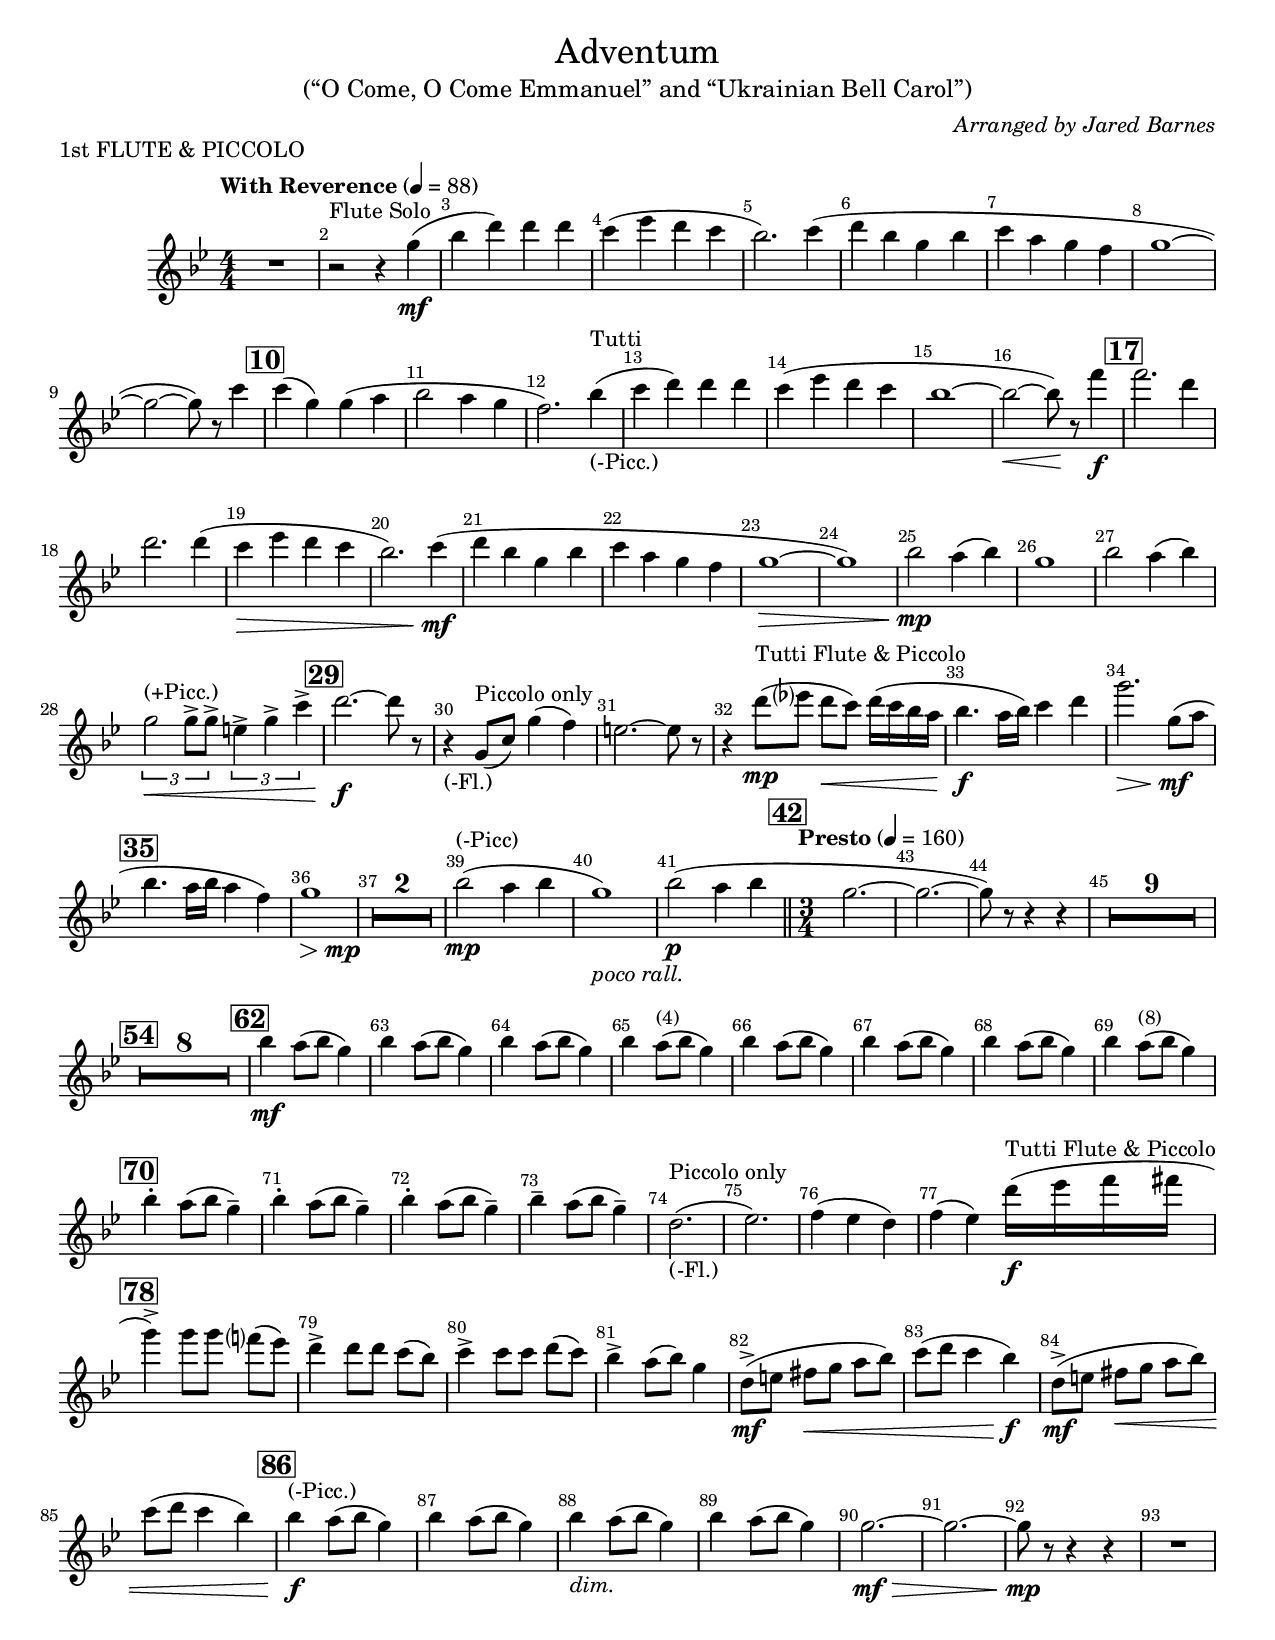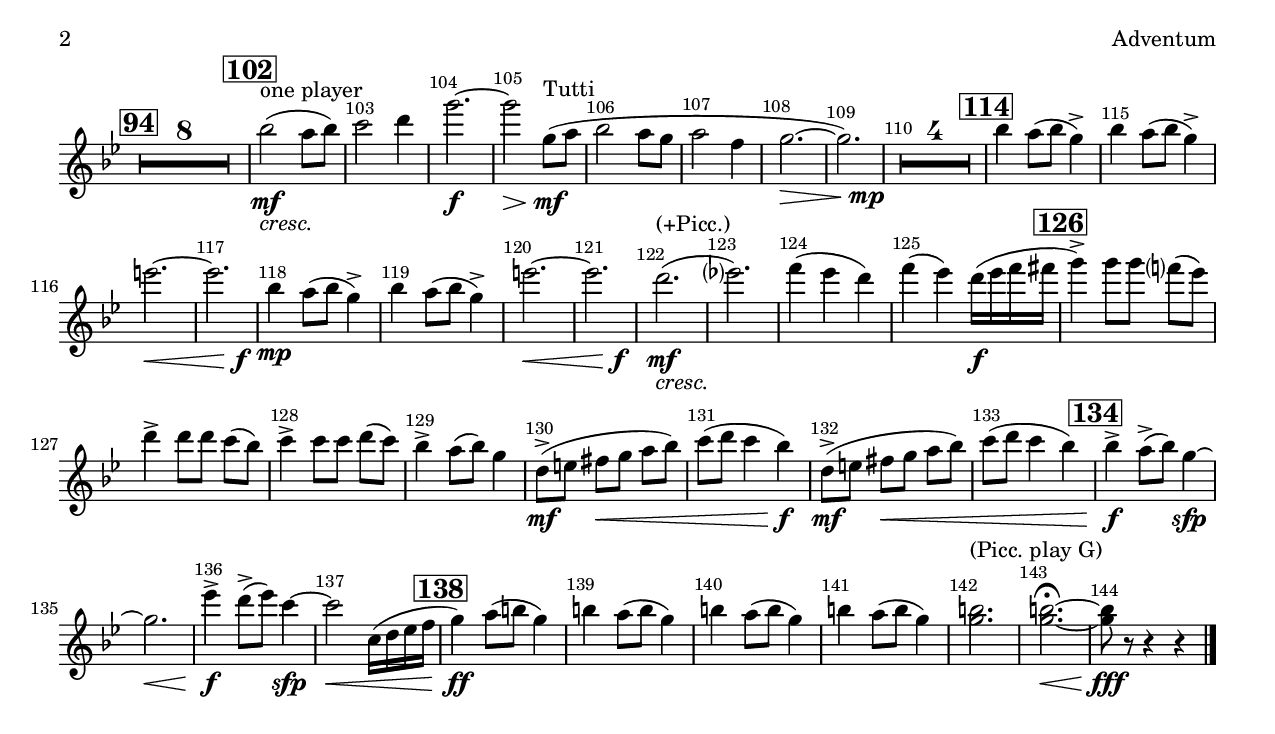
\version "2.18.2"
\language "english"

\version "2.18.2"
\language "english"

\header {
  title = \markup \normal-text "Adventum"
  subtitle = \markup \normal-text "(“O Come, O Come Emmanuel” and “Ukrainian Bell Carol”)"
  composer = \markup \italic "Arranged by Jared Barnes"
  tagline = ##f
}

#(set-global-staff-size 19)

\paper {
  #(set-paper-size "ansi a")
  oddHeaderMarkup = \markup \fill-line {
    \on-the-fly #print-page-number-check-first
    \fromproperty #'header:title
    \on-the-fly #print-page-number-check-first
    \fromproperty #'page:page-number-string
  }
  evenHeaderMarkup = \markup \fill-line {
    \on-the-fly #print-page-number-check-first
    \fromproperty #'page:page-number-string
    \fromproperty #'header:title
  }
}

rehearsalMark = {
  \once \override Score.BarNumber.break-visibility = ##(#f #f #f)
  \mark \default
}

scoreOutline = {
  \compressFullBarRests
  \override MultiMeasureRest.expand-limit = #1
  \set Score.markFormatter = #format-mark-box-barnumbers
  \override Score.BarNumber.break-visibility = #end-of-line-invisible
  \context Score \applyContext #(set-bar-number-visibility 1)
  \numericTimeSignature

  \overrideTimeSignatureSettings 3/4 1/4 #'(1 1 1) #'()

  \time 4/4
  \tempo "With Reverence" 4 = 88
  \key bf \major
  s1*9

  %%% m. 10 %%%
  \rehearsalMark
  | s1*7

  %%% m. 17 %%%
  \rehearsalMark
  | s1*12

  %%% m. 29 %%%
  \rehearsalMark
  | s1*6

  %%% m. 35 %%%
  \rehearsalMark
  | s1*5

  % m. 40
  | s1*2_\markup \italic "poco rall."

  %%% m. 42 %%%
  \rehearsalMark
  \bar "||"
  \time 3/4
  \tempo "Presto" 4 = 160
  | s2.*12

  %%% m. 54 %%%
  \rehearsalMark
  | s2.*8

  %%% m. 62 %%%
  \rehearsalMark
  | s2.*8

  %%% m. 70 %%%
  \rehearsalMark
  | s2.*8

  %%% m. 78 %%%
  \rehearsalMark
  | s2.*8

  %%% m. 86 %%%
  \rehearsalMark
  | s2.*8

  %%% m. 94 %%%
  \rehearsalMark
  | s2.*8

  %%% m. 102 %%%
  \rehearsalMark
  | s2.*12

  %%% m. 114 %%%
  \rehearsalMark
  | s2.*12

  %%% m. 126 %%%
  \rehearsalMark
  | s2.*8

  %%% m. 134 %%%
  \rehearsalMark
  | s2.*4

  %%% m. 138 %%%
  \rehearsalMark
  | s2.*5

  % m. 143
  | s2.*1\fermata

  % m. 144
  | s2.*1

  \bar "|."
}


\header {
  piece = "1st FLUTE & PICCOLO"
}

partFluteOnePiccolo = \relative c''' {
  R1*1



  |
  % m. 2
  r2^"Flute Solo"

  r4
  g4(\mf
  |
  % m. 3
  bf4
  d4)
  d4
  d4
  |
  % m. 4
  c4(
  ef4
  d4
  c4
  |
  % m. 5
  bf2.)


  c4(
  |
  % m. 6
  d4
  bf4
  g4
  bf4
  |
  % m. 7
  c4
  a4
  g4
  f4
  |
  % m. 8
  g1~



  |
  % m. 9
  g2~

  g8) r8
  c4
  |
  % m. 10
  c4(
  g4)
  g4(
  a4
  |
  % m. 11
  bf2

  a4
  g4
  |
  % m. 12
  f2.)


  bf4(^"Tutti"_"(-Picc.)"
  |
  % m. 13
  c4
  d4)
  d4
  d4
  |
  % m. 14
  c4(
  ef4
  d4
  c4
  |
  % m. 15
  bf1~



  |
  % m. 16
  bf2~\<

  bf8)\! r8
  f'4\f
  |
  % m. 17
  f2.


  d4
  |
  % m. 18
  d2.


  d4(
  |
  % m. 19
  c4\>
  ef4
  d4
  c4
  |
  % m. 20
  bf2.)


  c4(\mf
  |
  % m. 21
  d4
  bf4
  g4
  bf4
  |
  % m. 22
  c4
  a4
  g4
  f4
  |
  % m. 23
  g1~\>


  |
  % m. 24
  g1)



  |
  % m. 25
  bf2\mp

  a4(
  bf4)
  |
  % m. 26
  g1



  |
  % m. 27
  bf2

  a4(
  bf4)
  |
  % m. 28
  \tuplet 3/2 { g2^"(+Picc.)"\<
    g8-> g8-> }
  \tuplet 3/2 { e4-> g4->
    c4-> }
  |
  % m. 29
  d2.~\f


  d8 r8
  |
  % m. 30
  r4_"(-Fl.)"
  g,,8(^"Piccolo only" c8)
  g'4(
  f4)
  |
  % m. 31
  e2.~


  e8 r8
  |
  % m. 32
  r4
  d'8(\mp^"Tutti Flute & Piccolo" ef?8
  d8\< c8)
  d16( c16 bf16 a16
  |
  % m. 33
  bf4.\f
    a16 bf16)
  c4
  d4
  |
  % m. 34
  g2.\>


  g,8(\mf a8
  |
  % m. 35
  bf4.
    a16 bf16
  a4
  f4)
  |
  % m. 36
  << g1 { s2.\>


  s4\mp } >>
  |
  % m. 37, 38
  R1*2
  |
  % m. 39
  bf2(\mp^"(-Picc)"

  a4
  bf4
  |
  % m. 40
  g1)



  |
  % m. 41
  bf2(\p

  a4
  bf4
  |
  % m. 42
  g2.~


  |
  % m. 43
  g2.~


  |
  % m. 44
  g8) r8
  r4
  r4
  |
  % m. 45, 46, 47, 48, 49, 50, 51, 52, 53, 54, 55, 56, 57, 58, 59, 60
  % m. 61
  R2.*17
  |
  % m. 62
  bf4\mf
  a8( bf8
  g4)
  |
  % m. 63
  bf4
  a8( bf8
  g4)
  |
  % m. 64
  bf4
  a8( bf8
  g4)
  |
  % m. 65
  bf4
  a8(^\markup \smaller "(4)" bf8
  g4)
  |
  % m. 66
  bf4
  a8( bf8
  g4)
  |
  % m. 67
  bf4
  a8( bf8
  g4)
  |
  % m. 68
  bf4
  a8( bf8
  g4)
  |
  % m. 69
  bf4
  a8(^\markup \smaller "(8)" bf8
  g4)
  |
  % m. 70
  bf4-.
  a8( bf8
  g4)--
  |
  % m. 71
  bf4-.
  a8( bf8
  g4)--
  |
  % m. 72
  bf4-.
  a8( bf8
  g4)--
  |
  % m. 73
  bf4--
  a8( bf8
  g4)--
  |
  % m. 74
  d2.(^"Piccolo only"_"(-Fl.)"


  |
  % m. 75
  ef2.)


  |
  % m. 76
  f4(
  ef4
  d4)
  |
  % m. 77
  f4(
  ef4)
  d'16(\f^"Tutti Flute & Piccolo" ef16 f16 fs16
  |
  % m. 78
  g4)->
  g8 g8
  f?8( ef8)
  |
  % m. 79
  d4->
  d8 d8
  c8( bf8)
  |
  % m. 80
  c4->
  c8 c8
  d8( c8)
  |
  % m. 81
  bf4->
  a8( bf8)
  g4
  |
  % m. 82
  d8->\mf( e8
  fs8\< g8
  a8 bf8)
  |
  % m. 83
  c8( d8
  c4
  bf4)\f
  |
  % m. 84
  d,8->\mf( e8
  fs8\< g8
  a8 bf8)
  |
  % m. 85
  c8( d8
  c4
  bf4)
  |
  % m. 86
  bf4\f^"(-Picc.)"
  a8( bf8
  g4)
  |
  % m. 87
  bf4
  a8( bf8
  g4)
  |
  % m. 88
  bf4_\markup \italic "dim."
  a8( bf8
  g4)
  |
  % m. 89
  bf4
  a8( bf8
  g4)
  |
  % m. 90
  g2.~\mf\>


  |
  % m. 91
  g2.~


  |
  % m. 92
  g8\mp r8
  r4
  r4
  |
  % m. 93
  R2.*1\pageBreak


  |
  % 94, 95, 96, 97, 98, 99, 101, 101
  R2.*8
  |
  % m. 102
  bf2(\mf^"one player"_\markup \italic "cresc."

  a8 bf8)
  |
  % m. 103
  c2

  d4
  |
  % m. 104
  g2.~\f


  |
  % m. 105
  g2\>

  g,8(\mf^"Tutti" a8
  |
  % m. 106
  bf2

  a8 g8
  |
  % m. 107
  a2

  f4
  |
  % m. 108
  g2.~\>


  |
  % m. 109
  << g2.) { s2

  s4\mp } >>
  |
  % m. 110, 111, 112, 113
  R2.*4
  |
  % m. 114
  bf4
  a8( bf8
  g4)->
  |
  % m. 115
  bf4
  a8( bf8
  g4)->
  |
  % m. 116
  e'2.~\<


  |
  % m. 117
  << e2. { s2

  s4\f } >>
  |
  % m. 118
  bf4\mp
  a8( bf8
  g4)->
  |
  % m. 119
  bf4
  a8( bf8
  g4)->
  |
  % m. 120
  e'2.~\<


  |
  % m. 121
  << e2. { s2

  s4\f } >>
  |
  % m. 122
  d2.(\mf^"(+Picc.)"_\markup \italic "cresc."


  |
  % m. 123
  ef?2.)


  |
  % m. 124
  f4(
  ef4
  d4)
  |
  % m. 125
  f4(
  ef4)
  d16(\f ef16 f16 fs16
  |
  % m. 126
  g4)->
  g8 g8
  f?8( ef8)
  |
  % m. 127
  d4->
  d8 d8
  c8( bf8)
  |
  % m. 128
  c4->
  c8 c8
  d8( c8)
  |
  % m. 129
  bf4->
  a8( bf8)
  g4
  |
  % m. 130
  d8->(\mf e8
  fs8\< g8
  a8 bf8)
  |
  % m. 131
  c8( d8
  c4
  bf4)\f
  |
  % m. 132
  d,8->(\mf e8
  fs8\< g8
  a8 bf8)
  |
  % m. 133
  c8( d8
  c4
  bf4)
  |
  % m. 134
  bf4->\f
  a8->( bf8)
  g4~\sfp
  |
  % m. 135
  g2.\<


  |
  % m. 136
  ef'4->\f
  d8->( ef8)
  c4~\sfp
  |
  % m. 137
  c2\<

  c,16( d16 ef16 f16
  |
  % m. 138
  g4)\ff
  a8( b8
  g4)
  |
  % m. 139
  b4
  a8( b8
  g4)
  |
  % m. 140
  b4
  a8( b8
  g4)
  |
  % m. 141
  b4
  a8( b8
  g4)
  |
  % m. 142
  <g b>2.^"(Picc. play G)"


  |
  % m. 143
  <g b>2.~\<


  |
  % m. 144
  <g b>8\fff r8
  r4
  r4
}

\new Voice {
  << \scoreOutline \partFluteOnePiccolo >>
}
